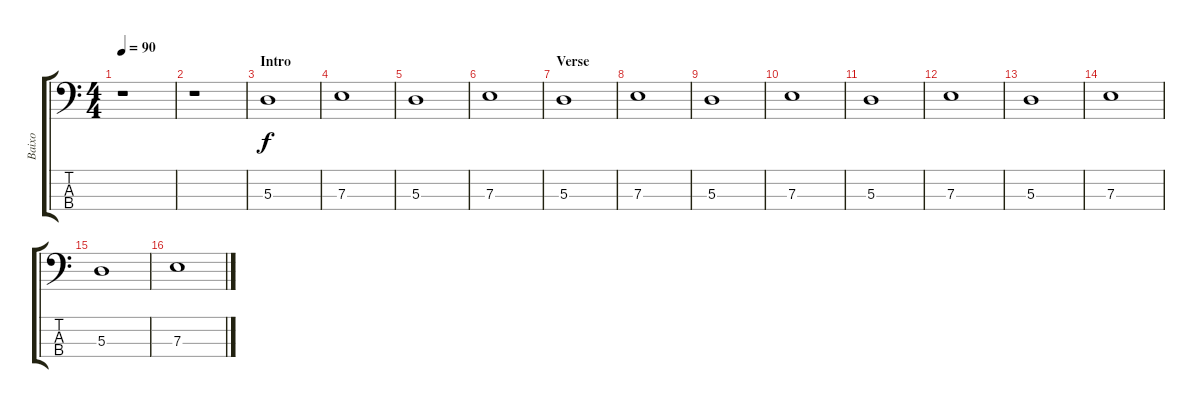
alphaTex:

\track ("Baixo" "Baixo") {instrument electricbassfinger}
\staff {score tabs}
\tuning (G2 D2 A1 D1) {hide}
\ts (4 4)
\tempo 90
\clef f4
\ks c
r.1{dy f instrument electricbassfinger} |
r.1 |
\section ("" "Intro")
5.3.1 |
7.3.1 |
5.3.1 |
7.3.1 |
\section ("" "Verse")
5.3.1 |
7.3.1 |
5.3.1 |
7.3.1 |
5.3.1 |
7.3.1 |
5.3.1 |
7.3.1 |
5.3.1 |
7.3.1
